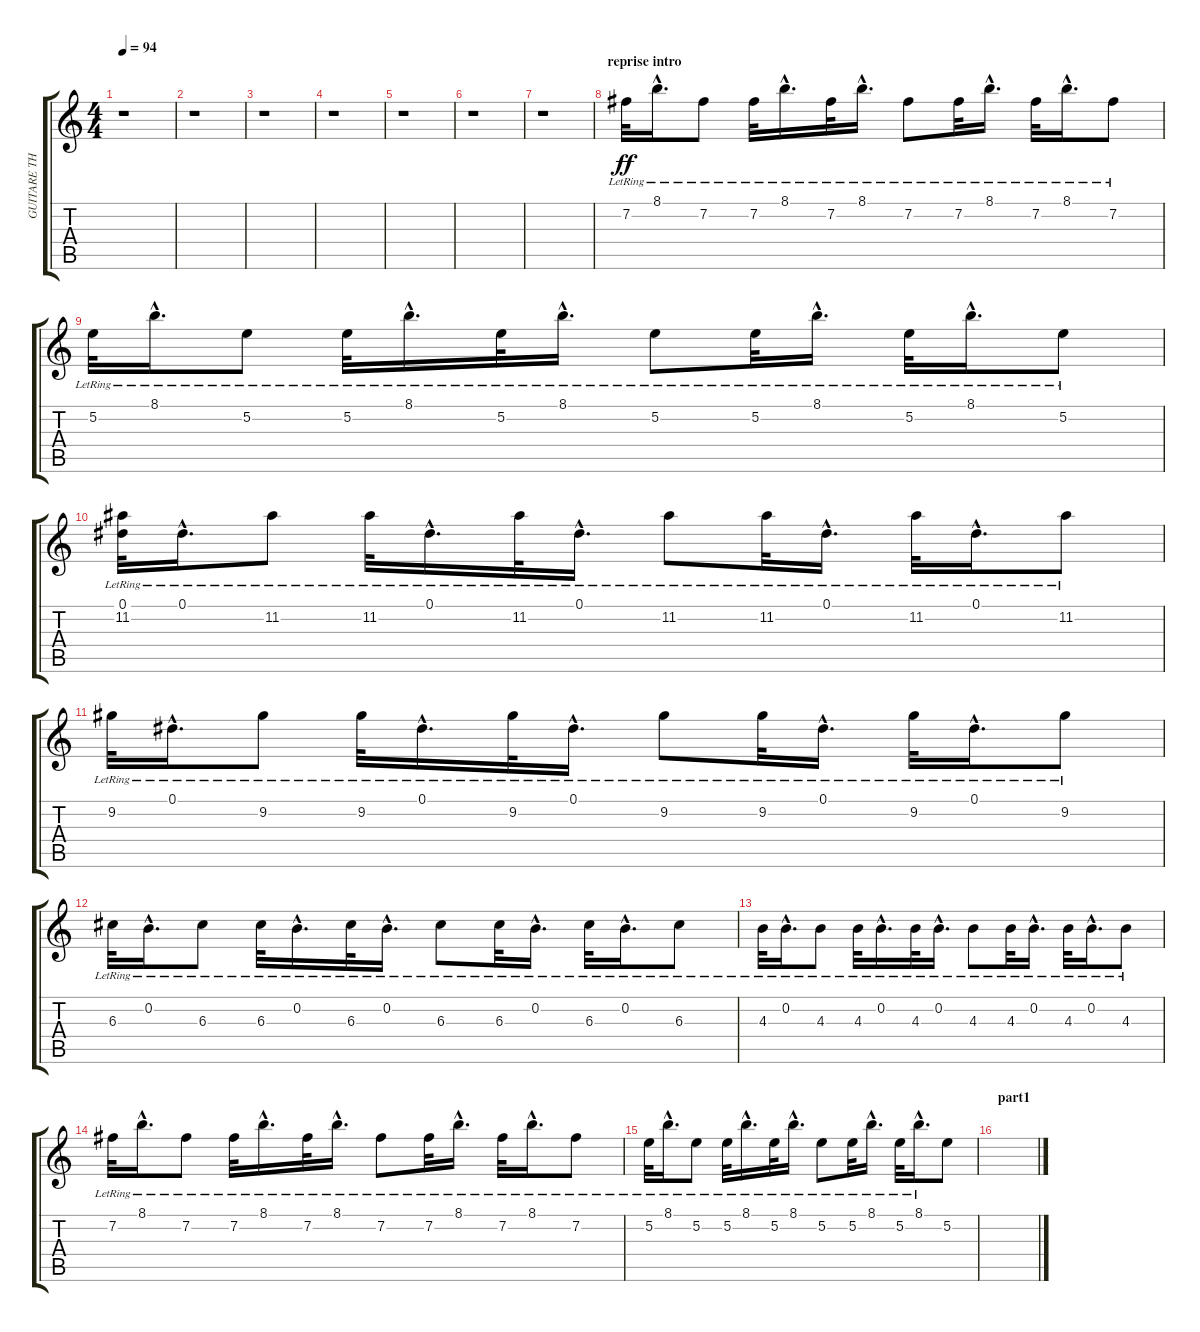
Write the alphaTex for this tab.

\track ("GUITARE THEME" "GUITARE TH") {instrument acousticguitarnylon}
\staff {score tabs}
\tuning (Eb4 B3 G3 D3 A2 E2) {hide}
\ts (4 4)
\tempo 94
\clef g2
\ks c
r.1{dy ff} |
r.1 |
r.1 |
r.1 |
r.1 |
r.1 |
r.1 |
\section ("" "reprise intro")
7.2{lr}.32 8.1{hac lr}.16{d} 7.2{lr}.8 7.2{lr}.32 8.1{hac lr}.16{d} 7.2{lr}.32 8.1{hac lr}.16{d} 7.2{lr}.8 7.2{lr}.32 8.1{hac lr}.16{d} 7.2{lr}.32 8.1{hac lr}.16{d} 7.2{lr}.8 |
5.2{lr}.32 8.1{hac lr}.16{d} 5.2{lr}.8 5.2{lr}.32 8.1{hac lr}.16{d} 5.2{lr}.32 8.1{hac lr}.16{d} 5.2{lr}.8 5.2{lr}.32 8.1{hac lr}.16{d} 5.2{lr}.32 8.1{hac lr}.16{d} 5.2{lr}.8 |
(0.1{lr} 11.2{lr}).32 0.1{hac lr}.16{d} 11.2{lr}.8 11.2{lr}.32 0.1{hac lr}.16{d} 11.2{lr}.32 0.1{hac lr}.16{d} 11.2{lr}.8 11.2{lr}.32 0.1{hac lr}.16{d} 11.2{lr}.32 0.1{hac lr}.16{d} 11.2{lr}.8 |
9.2{lr}.32 0.1{hac lr}.16{d} 9.2{lr}.8 9.2{lr}.32 0.1{hac lr}.16{d} 9.2{lr}.32 0.1{hac lr}.16{d} 9.2{lr}.8 9.2{lr}.32 0.1{hac lr}.16{d} 9.2{lr}.32 0.1{hac lr}.16{d} 9.2{lr}.8 |
6.3{lr}.32 0.2{hac lr}.16{d} 6.3{lr}.8 6.3{lr}.32 0.2{hac lr}.16{d} 6.3{lr}.32 0.2{hac lr}.16{d} 6.3{lr}.8 6.3{lr}.32 0.2{hac lr}.16{d} 6.3{lr}.32 0.2{hac lr}.16{d} 6.3{lr}.8 |
4.3{lr}.32 0.2{hac lr}.16{d} 4.3{lr}.8 4.3{lr}.32 0.2{hac lr}.16{d} 4.3{lr}.32 0.2{hac lr}.16{d} 4.3{lr}.8 4.3{lr}.32 0.2{hac lr}.16{d} 4.3{lr}.32 0.2{hac lr}.16{d} 4.3{lr}.8 |
7.2{lr}.32 8.1{hac lr}.16{d} 7.2{lr}.8 7.2{lr}.32 8.1{hac lr}.16{d} 7.2{lr}.32 8.1{hac lr}.16{d} 7.2{lr}.8 7.2{lr}.32 8.1{hac lr}.16{d} 7.2{lr}.32 8.1{hac lr}.16{d} 7.2{lr}.8 |
5.2{lr}.32 8.1{hac lr}.16{d} 5.2{lr}.8 5.2{lr}.32 8.1{hac lr}.16{d} 5.2{lr}.32 8.1{hac lr}.16{d} 5.2{lr}.8 5.2{lr}.32 8.1{hac lr}.16{d} 5.2{lr}.32 8.1{hac lr}.16{d} 5.2.8 |
\section ("" "part1")
